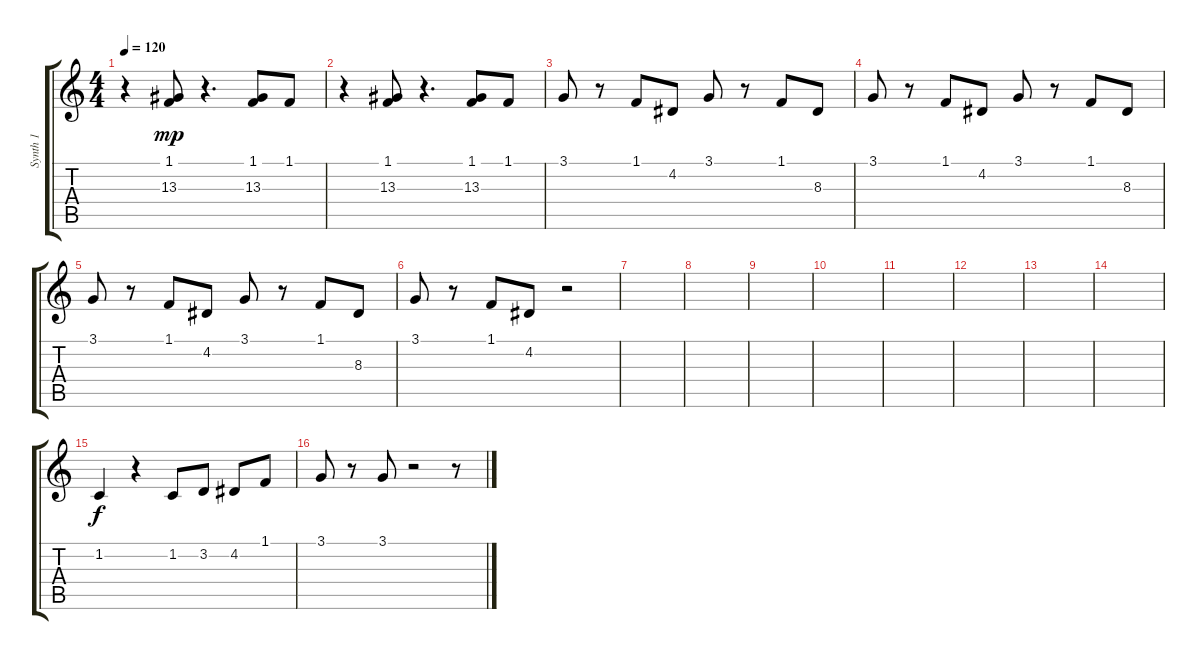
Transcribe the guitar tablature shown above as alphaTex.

\track ("Synth 1" "Synth 1") {instrument lead1square}
\staff {score tabs}
\tuning (E4 B3 G3 D3 A2 E2) {hide}
\ts (4 4)
\tempo 120
\clef g2
\ks c
r.4{dy mp} (1.1 13.3).8 r.4{d} (1.1 13.3).8 1.1.8 |
r.4 (1.1 13.3).8 r.4{d} (1.1 13.3).8 1.1.8 |
3.1.8 r.8 1.1.8 4.2.8 3.1.8 r.8 1.1.8 8.3.8 |
3.1.8 r.8 1.1.8 4.2.8 3.1.8 r.8 1.1.8 8.3.8 |
3.1.8 r.8 1.1.8 4.2.8 3.1.8 r.8 1.1.8 8.3.8 |
3.1.8 r.8 1.1.8 4.2.8 r.2 |
|
|
|
|
|
|
|
|
1.2.4{dy f} r.4 1.2.8 3.2.8 4.2.8 1.1.8 |
3.1.8 r.8 3.1.8 r.2 r.8
